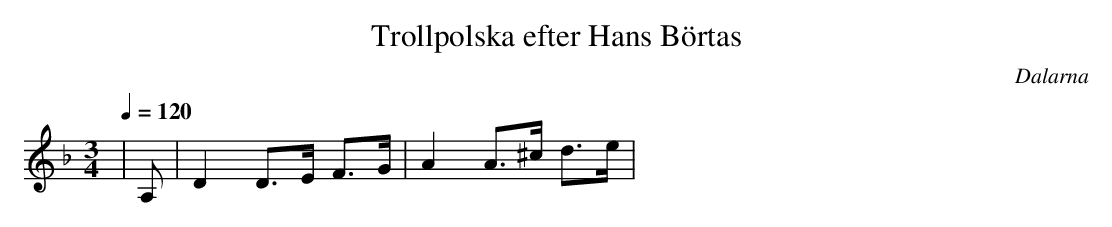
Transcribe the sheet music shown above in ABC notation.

X:1
T:Trollpolska efter Hans Börtas
O:Dalarna
Q:1/4=120
M:3/4
L:1/16
K:Dm
| A,2 | D4 D3E F3G | A4 A3^c d3e |
